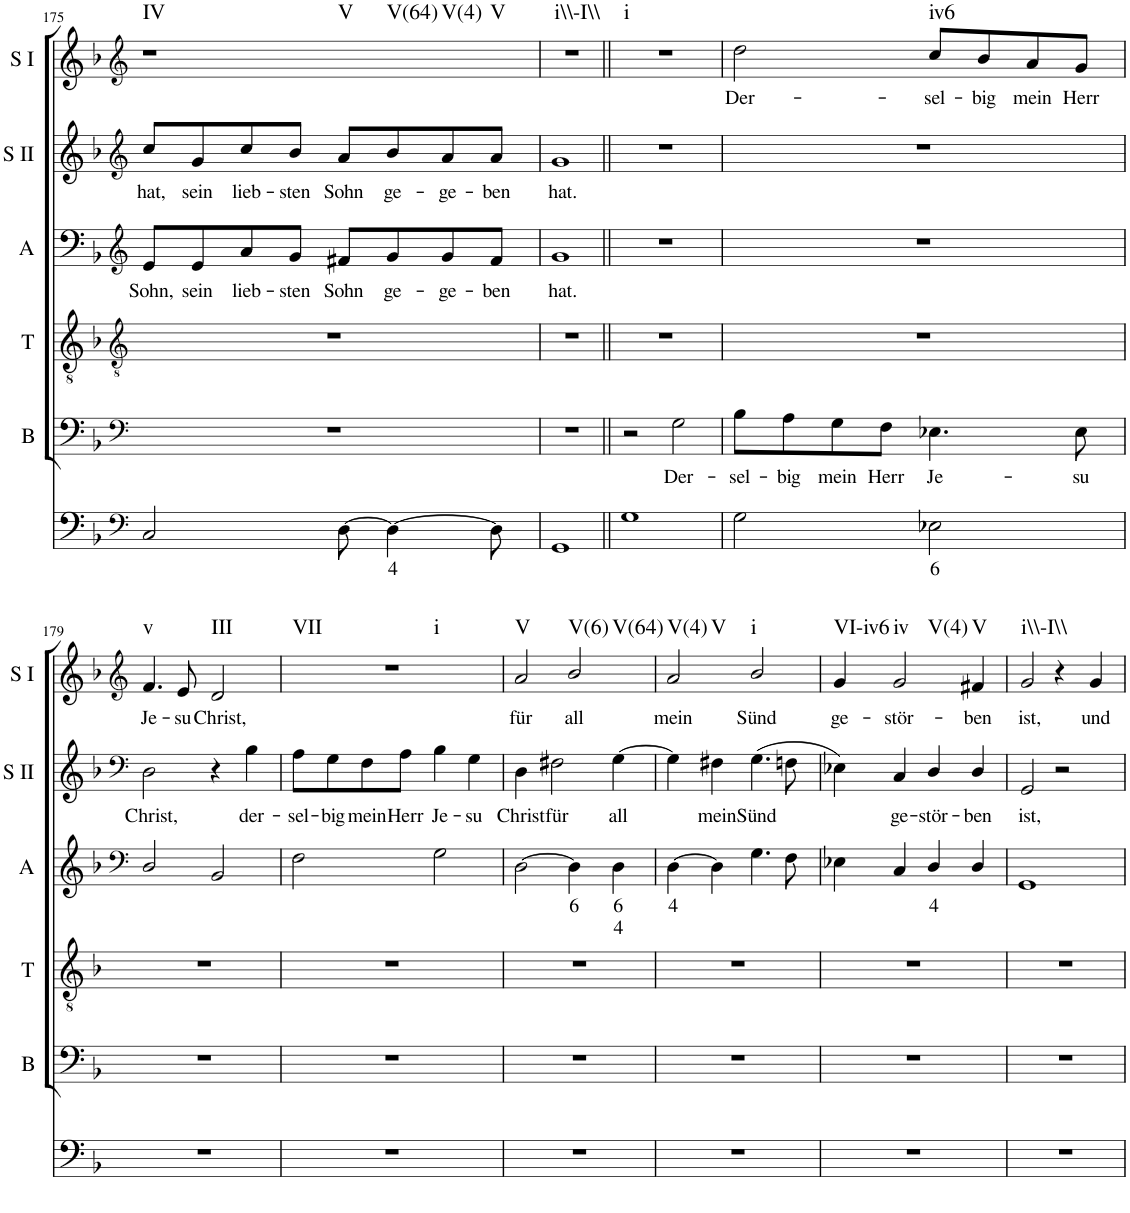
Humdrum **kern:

**kern	**text	**kern	**text	**kern	**kern	**text	**text	**kern	**text	**kern	**text	**harte
*part6	*part6	*part5	*part5	*part4	*part3	*part3	*part3	*part2	*part2	*part1	*part1	*part1
*staff6	*staff6	*staff5	*staff5	*staff4	*staff3	*staff3	*staff3	*staff2	*staff2	*staff1	*staff1	*
*I"Continuo	*	*I"Bass	*	*I"Tenor	*I"Alto	*	*	*I"Soprano II	*	*I"Soprano I	*	*
*	*	*I'B	*	*I'T	*I'A	*	*	*I'S II	*	*I'S I	*	*
!!LO:PB:g=z
*clefF4	*	*clefF4	*	*clefGv2	*clefG2	*	*	*clefG2	*	*clefG2	*	*
*k[b-]	*	*k[b-]	*	*k[b-]	*k[b-]	*	*	*k[b-]	*	*k[b-]	*	*
*M4/4	*	*M4/4	*	*M4/4	*M4/4	*	*	*M4/4	*	*M4/4	*	*
=175	=175	=175	=175	=175	=175	=175	=175	=175	=175	=175	=175	=175
!	!	!	!	!	!	!LO:LY:b	!	!	!LO:LY:b	!	!	!LO:H:n=1:kt=IV
!	!	!	!	!	!	!	!	!	!	!	!	!LO:H:n=2:kt=V
!	!	!	!	!	!	!	!	!	!	!	!	!LO:H:n=3:kt=V(64)
!	!	!	!	!	!	!	!	!	!	!	!	!LO:H:n=4:kt=V(4)
!	!	!	!	!	!	!	!	!	!	!	!	!LO:H:n=5:kt=V
2C/	.	1r	.	1r	8e/L	Sohn,	.	8cc/L	hat,	1r	.	N N N N N
!	!	!	!	!	!	!LO:LY:b	!	!	!LO:LY:b	!	!	!
.	.	.	.	.	8e/	sein	.	8g/	sein	.	.	.
!	!	!	!	!	!	!LO:LY:b	!	!	!LO:LY:b	!	!	!
.	.	.	.	.	8a/	lieb-	.	8cc/	lieb-	.	.	.
!	!	!	!	!	!	!LO:LY:b	!	!	!LO:LY:b	!	!	!
.	.	.	.	.	8g/J	sten	.	8b-/J	sten	.	.	.
!	!	!	!	!	!	!LO:LY:b	!	!	!LO:LY:b	!	!	!
[8D\	.	.	.	.	8f#X/L	Sohn	.	8a/L	Sohn	.	.	.
!	!LO:LY:b	!	!	!	!	!LO:LY:b	!	!	!LO:LY:b	!	!	!
4D\_	4	.	.	.	8g/	ge-	.	8b-/	ge-	.	.	.
!	!	!	!	!	!	!LO:LY:b	!	!	!LO:LY:b	!	!	!
.	.	.	.	.	8g/	ge-	.	8a/	ge-	.	.	.
!	!	!	!	!	!	!LO:LY:b	!	!	!LO:LY:b	!	!	!
8D\]	.	.	.	.	8f#/J	ben	.	8a/J	ben	.	.	.
=176	=176	=176	=176	=176	=176	=176	=176	=176	=176	=176	=176	=176
!	!	!	!	!	!	!LO:LY:b	!	!	!LO:LY:b	!	!	!LO:H:kt=i\\-I\\
1GG	.	1r	.	1r	1g	hat.	.	1g	hat.	1r	.	N
=177||	=177||	=177||	=177||	=177||	=177||	=177||	=177||	=177||	=177||	=177||	=177||	=177||
!	!	!	!	!	!	!	!	!	!	!	!	!LO:H:kt=i
1G	.	2r	.	1r	1r	.	.	1r	.	1r	.	N
!	!	!	!LO:LY:b	!	!	!	!	!	!	!	!	!
.	.	2G\	Der-	.	.	.	.	.	.	.	.	.
=178	=178	=178	=178	=178	=178	=178	=178	=178	=178	=178	=178	=178
!	!	!	!LO:LY:b	!	!	!	!	!	!	!	!LO:LY:b	!
2G\	.	8B-\L	sel-	1r	1r	.	.	1r	.	2dd\	Der-	.
!	!	!	!LO:LY:b	!	!	!	!	!	!	!	!	!
.	.	8A\	big	.	.	.	.	.	.	.	.	.
!	!	!	!LO:LY:b	!	!	!	!	!	!	!	!	!
.	.	8G\	mein	.	.	.	.	.	.	.	.	.
!	!	!	!LO:LY:b	!	!	!	!	!	!	!	!	!
.	.	8F\J	Herr	.	.	.	.	.	.	.	.	.
!	!LO:LY:b	!	!LO:LY:b	!	!	!	!	!	!	!	!LO:LY:b	!LO:H:kt=iv6
2E-X\	6	4.E-X\	Je-	.	.	.	.	.	.	8cc/L	sel-	N
!	!	!	!	!	!	!	!	!	!	!	!LO:LY:b	!
.	.	.	.	.	.	.	.	.	.	8b-/	big	.
!	!	!	!	!	!	!	!	!	!	!	!LO:LY:b	!
.	.	.	.	.	.	.	.	.	.	8a/	mein	.
!	!	!	!LO:LY:b	!	!	!	!	!	!	!	!LO:LY:b	!
.	.	8E-\	su	.	.	.	.	.	.	8g/J	Herr	.
!!LO:LB:g=z
=179	=179	=179	=179	=179	=179	=179	=179	=179	=179	=179	=179	=179
*	*	*	*	*	*clefF4	*	*	*clefF4	*	*clefG2	*	*
!	!	!	!	!	!	!	!	!	!LO:LY:b	!	!LO:LY:b	!LO:H:kt=v
1r	.	1r	.	1r	2D/	.	.	2D\	Christ,	4.f/	Je-	N
!	!	!	!	!	!	!	!	!	!	!	!LO:LY:b	!
.	.	.	.	.	.	.	.	.	.	8e/	su	.
!	!	!	!	!	!	!	!	!	!	!	!LO:LY:b	!LO:H:kt=III
.	.	.	.	.	2BB-/	.	.	4r	.	2d/	Christ,	N
!	!	!	!	!	!	!	!	!	!LO:LY:b	!	!	!
.	.	.	.	.	.	.	.	4B-\	der-	.	.	.
=180	=180	=180	=180	=180	=180	=180	=180	=180	=180	=180	=180	=180
!	!	!	!	!	!	!	!	!	!LO:LY:b	!	!	!LO:H:n=1:kt=VII
!	!	!	!	!	!	!	!	!	!	!	!	!LO:H:n=2:kt=i
1r	.	1r	.	1r	2F\	.	.	8A\L	sel-	1r	.	N N
!	!	!	!	!	!	!	!	!	!LO:LY:b	!	!	!
.	.	.	.	.	.	.	.	8G\	big	.	.	.
!	!	!	!	!	!	!	!	!	!LO:LY:b	!	!	!
.	.	.	.	.	.	.	.	8F\	mein	.	.	.
!	!	!	!	!	!	!	!	!	!LO:LY:b	!	!	!
.	.	.	.	.	.	.	.	8A\J	Herr	.	.	.
!	!	!	!	!	!	!	!	!	!LO:LY:b	!	!	!
.	.	.	.	.	2G\	.	.	4B-\	Je-	.	.	.
!	!	!	!	!	!	!	!	!	!LO:LY:b	!	!	!
.	.	.	.	.	.	.	.	4G\	su	.	.	.
=181	=181	=181	=181	=181	=181	=181	=181	=181	=181	=181	=181	=181
!	!	!	!	!	!	!	!	!	!LO:LY:b	!	!LO:LY:b	!LO:H:kt=V
1r	.	1r	.	1r	[2D\	.	.	4D\	Christ	2a/	für	N
!	!	!	!	!	!	!	!	!	!LO:LY:b	!	!	!
.	.	.	.	.	.	.	.	2F#X\	für	.	.	.
!	!	!	!	!	!	!LO:LY:b	!	!	!	!	!LO:LY:b	!LO:H:n=1:kt=V(6)
!	!	!	!	!	!	!	!	!	!	!	!	!LO:H:n=2:kt=V(64)
.	.	.	.	.	4D\]	6	.	.	.	2b-/	all	N N
!	!	!	!	!	!	!LO:LY:b	!LO:LY:b	!	!LO:LY:b	!	!	!
.	.	.	.	.	4D\	6	4	[4G\	all	.	.	.
=182	=182	=182	=182	=182	=182	=182	=182	=182	=182	=182	=182	=182
!	!	!	!	!	!	!LO:LY:b	!	!	!	!	!LO:LY:b	!LO:H:n=1:kt=V(4)
!	!	!	!	!	!	!	!	!	!	!	!	!LO:H:n=2:kt=V
1r	.	1r	.	1r	[4D\	4	.	4G\]	.	2a/	mein	N N
!	!	!	!	!	!	!	!	!	!LO:LY:b	!	!	!
.	.	.	.	.	4D\]	.	.	4F#X\	mein	.	.	.
!	!	!	!	!	!	!	!	!	!LO:LY:b	!	!LO:LY:b	!LO:H:kt=i
.	.	.	.	.	4.G\	.	.	(4.G\	Sünd	2b-/	Sünd	N
.	.	.	.	.	8F\	.	.	8Fn\	.	.	.	.
=183	=183	=183	=183	=183	=183	=183	=183	=183	=183	=183	=183	=183
!	!	!	!	!	!	!	!	!	!	!	!LO:LY:b	!LO:H:kt=VI-iv6
1r	.	1r	.	1r	4E-X\	.	.	4E-X\)	.	4g/	ge-	N
!	!	!	!	!	!	!	!	!	!LO:LY:b	!	!LO:LY:b	!LO:H:n=1:kt=iv
!	!	!	!	!	!	!	!	!	!	!	!	!LO:H:n=2:kt=V(4)
.	.	.	.	.	4C/	.	.	4C/	ge-	2g/	stör-	N N
!	!	!	!	!	!	!LO:LY:b	!	!	!LO:LY:b	!	!	!
.	.	.	.	.	4D/	4	.	4D/	stör-	.	.	.
!	!	!	!	!	!	!	!	!	!LO:LY:b	!	!LO:LY:b	!LO:H:kt=V
.	.	.	.	.	4D/	.	.	4D/	ben	4f#X/	ben	N
=184	=184	=184	=184	=184	=184	=184	=184	=184	=184	=184	=184	=184
!	!	!	!	!	!	!	!	!	!LO:LY:b	!	!LO:LY:b	!LO:H:kt=i\\-I\\
1r	.	1r	.	1r	1GG	.	.	2GG/	ist,	2g/	ist,	N
.	.	.	.	.	.	.	.	2r	.	4r	.	.
!	!	!	!	!	!	!	!	!	!	!	!LO:LY:b	!
.	.	.	.	.	.	.	.	.	.	4g/	und	.
=	=	=	=	=	=	=	=	=	=	=	=	=
*-	*-	*-	*-	*-	*-	*-	*-	*-	*-	*-	*-	*-
